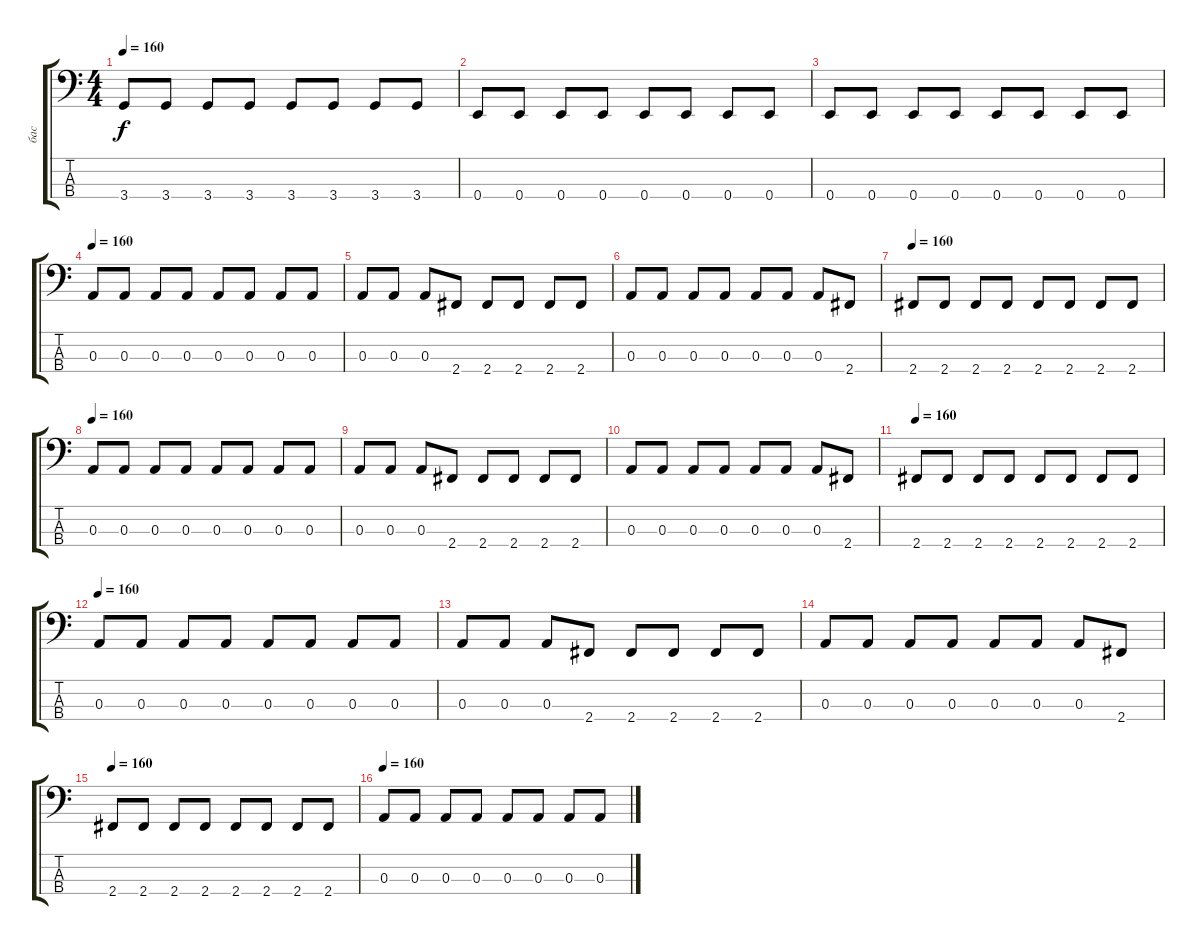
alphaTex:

\track ("бас" "бас") {instrument electricbassfinger}
\staff {score tabs}
\tuning (G2 D2 A1 E1) {hide}
\ts (4 4)
\tempo 160
\clef f4
\ks c
3.4.8{dy f} 3.4.8 3.4.8 3.4.8 3.4.8 3.4.8 3.4.8 3.4.8 |
0.4.8 0.4.8 0.4.8 0.4.8 0.4.8 0.4.8 0.4.8 0.4.8 |
0.4.8 0.4.8 0.4.8 0.4.8 0.4.8 0.4.8 0.4.8 0.4.8 |
\tempo 160
0.3.8 0.3.8 0.3.8 0.3.8 0.3.8 0.3.8 0.3.8 0.3.8 |
0.3.8 0.3.8 0.3.8 2.4.8 2.4.8 2.4.8 2.4.8 2.4.8 |
0.3.8 0.3.8 0.3.8 0.3.8 0.3.8 0.3.8 0.3.8 2.4.8 |
\tempo 160
2.4.8 2.4.8 2.4.8 2.4.8 2.4.8 2.4.8 2.4.8 2.4.8 |
\tempo 160
0.3.8 0.3.8 0.3.8 0.3.8 0.3.8 0.3.8 0.3.8 0.3.8 |
0.3.8 0.3.8 0.3.8 2.4.8 2.4.8 2.4.8 2.4.8 2.4.8 |
0.3.8 0.3.8 0.3.8 0.3.8 0.3.8 0.3.8 0.3.8 2.4.8 |
\tempo 160
2.4.8 2.4.8 2.4.8 2.4.8 2.4.8 2.4.8 2.4.8 2.4.8 |
\tempo 160
0.3.8 0.3.8 0.3.8 0.3.8 0.3.8 0.3.8 0.3.8 0.3.8 |
0.3.8 0.3.8 0.3.8 2.4.8 2.4.8 2.4.8 2.4.8 2.4.8 |
0.3.8 0.3.8 0.3.8 0.3.8 0.3.8 0.3.8 0.3.8 2.4.8 |
\tempo 160
2.4.8 2.4.8 2.4.8 2.4.8 2.4.8 2.4.8 2.4.8 2.4.8 |
\tempo 160
0.3.8 0.3.8 0.3.8 0.3.8 0.3.8 0.3.8 0.3.8 0.3.8
